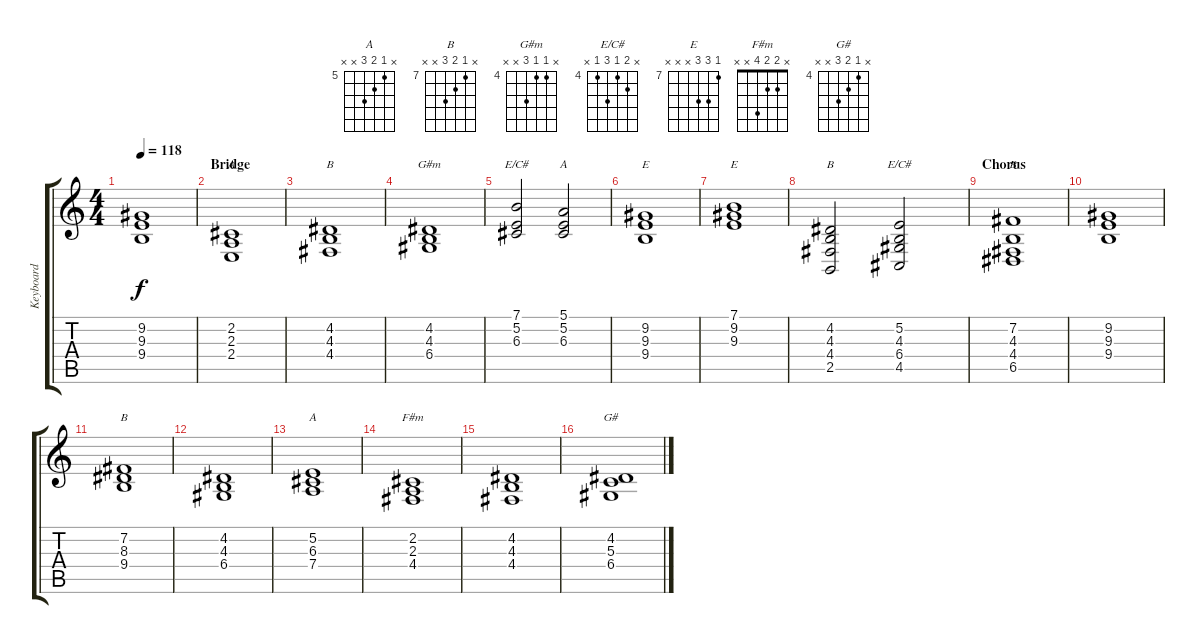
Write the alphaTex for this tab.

\track ("Keyboard" "Keyboard") {instrument synthvoice}
\staff {score tabs}
\tuning (E4 B3 G3 D3 A2 E2) {hide}
\chord ("A" x 2 2 2 x x)
\chord ("B" x 4 4 4 x x)
\chord ("G#m" x 4 4 6 x x) {firstfret 4}
\chord ("E/C#" 7 5 6 x x x) {firstfret 5}
\chord ("A" 5 5 6 x x x) {firstfret 5}
\chord ("E" x 9 9 9 x x) {firstfret 9}
\chord ("E" 7 9 9 x x x) {firstfret 7}
\chord ("B" x 4 4 4 2 x)
\chord ("E/C#" x 5 4 6 4 x) {firstfret 4}
\chord ("B" x 7 4 4 6 x) {firstfret 4}
\chord ("B" x 7 8 9 x x) {firstfret 7}
\chord ("A" x 5 6 7 x x) {firstfret 5}
\chord ("F#m" x 2 2 4 x x)
\chord ("G#" x 4 5 6 x x) {firstfret 4}
\ts (4 4)
\tempo 118
\clef g2
\ks c
(9.2{t} 9.3{t} 9.4{t}).1{dy f} |
\section ("" "Bridge")
(2.2 2.3 2.4).1{ch "A"} |
(4.2 4.3 4.4).1{ch "B"} |
(4.2 4.3 6.4).1{ch "G#m"} |
(7.1 5.2 6.3).2{ch "E/C#"} (5.1 5.2 6.3).2{ch "A"} |
(9.2 9.3 9.4).1{ch "E"} |
(7.1 9.2 9.3).1{ch "E"} |
(4.2 4.3 4.4 2.5).2{ch "B"} (5.2 4.3 6.4 4.5).2{ch "E/C#"} |
\section ("" "Chorus")
(7.2 4.3 4.4 6.5).1{ch "B"} |
(9.2 9.3 9.4).1 |
(7.2 8.3 9.4).1{ch "B"} |
(4.2 4.3 6.4).1 |
(5.2 6.3 7.4).1{ch "A"} |
(2.2 2.3 4.4).1{ch "F#m"} |
(4.2 4.3 4.4).1 |
(4.2 5.3 6.4).1{ch "G#"}
